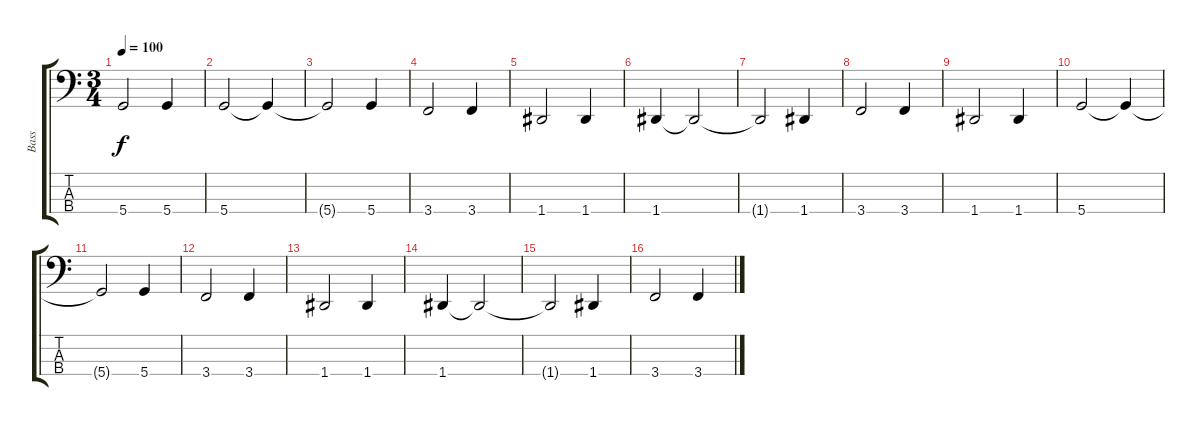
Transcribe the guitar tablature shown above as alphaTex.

\track ("Bass" "Bass") {instrument electricbasspick}
\staff {score tabs}
\tuning (F2 C2 G1 D1) {hide}
\ts (3 4)
\tempo 100
\clef f4
\ks c
5.4{t}.2{dy f} 5.4.4 |
5.4.2 5.4{t}.4 |
5.4{t}.2 5.4.4 |
3.4.2 3.4.4 |
1.4.2 1.4.4 |
1.4.4 1.4{t}.2 |
1.4{t}.2 1.4.4 |
3.4.2 3.4.4 |
1.4.2 1.4.4 |
5.4.2 5.4{t}.4 |
5.4{t}.2 5.4.4 |
3.4.2 3.4.4 |
1.4.2 1.4.4 |
1.4.4 1.4{t}.2 |
1.4{t}.2 1.4.4 |
3.4.2 3.4.4
